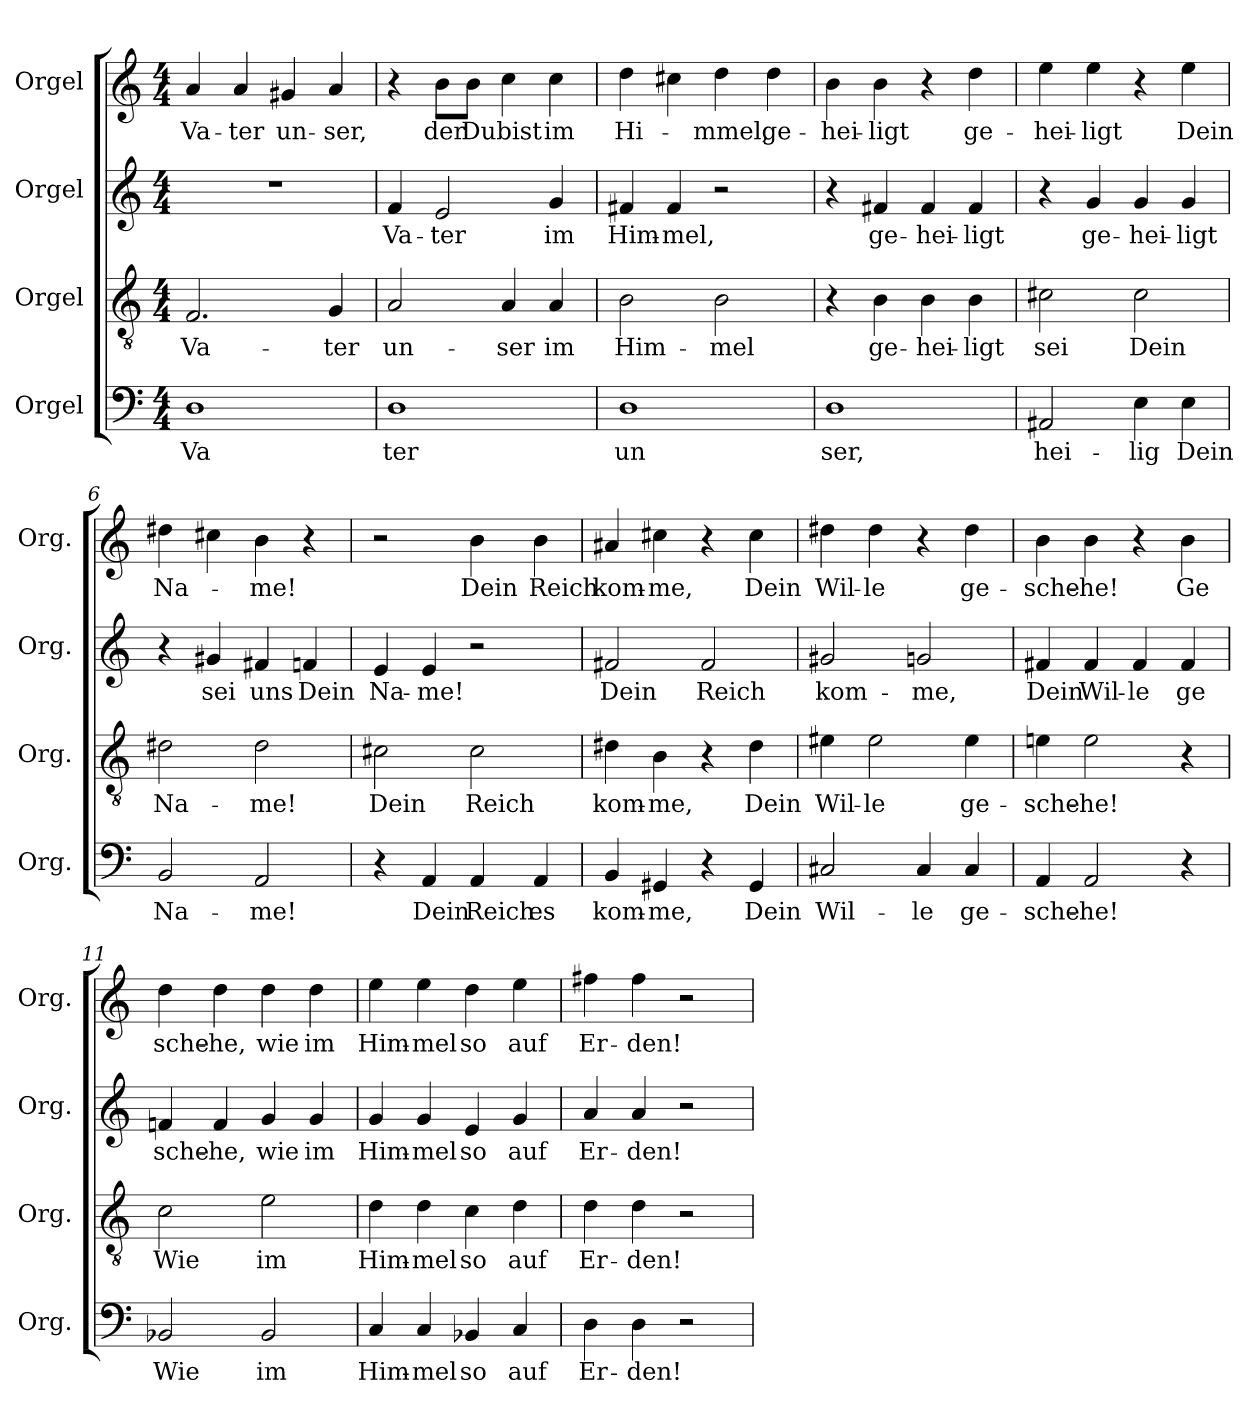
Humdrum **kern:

**kern	**text	**kern	**text	**kern	**text	**kern	**text
*part4	*part4	*part3	*part3	*part2	*part2	*part1	*part1
*staff4	*staff4	*staff3	*staff3	*staff2	*staff2	*staff1	*staff1
*I"Orgel	*	*I"Orgel	*	*I"Orgel	*	*I"Orgel	*
*I'Org.	*	*I'Org.	*	*I'Org.	*	*I'Org.	*
*clefF4	*	*clefGv2	*	*clefG2	*	*clefG2	*
*k[]	*	*k[]	*	*k[]	*	*k[]	*
*M4/4	*	*M4/4	*	*M4/4	*	*M4/4	*
*MM80	*	*MM80	*	*MM80	*	*MM80	*
=1	=1	=1	=1	=1	=1	=1	=1
!	!LO:LY:b	!	!LO:LY:b	!	!	!	!LO:LY:b
1D	Va	2.F/	Va-	1r	.	4a/	Va-
!	!	!	!	!	!	!	!LO:LY:b
.	.	.	.	.	.	4a/	-ter
!	!	!	!	!	!	!	!LO:LY:b
.	.	.	.	.	.	4g#X/	un-
!	!	!	!LO:LY:b	!	!	!	!LO:LY:b
.	.	4G/	-ter	.	.	4a/	-ser,
=2	=2	=2	=2	=2	=2	=2	=2
!	!LO:LY:b	!	!LO:LY:b	!	!LO:LY:b	!	!
1D	ter	2A/	un-	4f/	Va-	4r	.
!	!	!	!	!	!LO:LY:b	!	!LO:LY:b
.	.	.	.	2e/	-ter	8b\L	der
!	!	!	!	!	!	!	!LO:LY:b
.	.	.	.	.	.	8b\J	Du
!	!	!	!LO:LY:b	!	!	!	!LO:LY:b
.	.	4A/	-ser	.	.	4cc\	bist
!	!	!	!LO:LY:b	!	!LO:LY:b	!	!LO:LY:b
.	.	4A/	im	4g/	im	4cc\	im
=3	=3	=3	=3	=3	=3	=3	=3
!	!LO:LY:b	!	!LO:LY:b	!	!LO:LY:b	!	!LO:LY:b
1D	un	2B\	Him-	4f#X/	Him-	4dd\	Hi-
!	!	!	!	!	!LO:LY:b	!	!
.	.	.	.	4f#/	-mel,	4cc#X\	.
!	!	!	!LO:LY:b	!	!	!	!LO:LY:b
.	.	2B\	-mel	2r	.	4dd\	-mmel,
!	!	!	!	!	!	!	!LO:LY:b
.	.	.	.	.	.	4dd\	ge-
=4	=4	=4	=4	=4	=4	=4	=4
!	!LO:LY:b	!	!	!	!	!	!LO:LY:b
1D	ser,	4r	.	4r	.	4b\	-hei-
!	!	!	!LO:LY:b	!	!LO:LY:b	!	!LO:LY:b
.	.	4B\	ge-	4f#X/	ge-	4b\	-ligt
!	!	!	!LO:LY:b	!	!LO:LY:b	!	!
.	.	4B\	-hei-	4f#/	-hei-	4r	.
!	!	!	!LO:LY:b	!	!LO:LY:b	!	!LO:LY:b
.	.	4B\	-ligt	4f#/	-ligt	4dd\	ge-
=5	=5	=5	=5	=5	=5	=5	=5
!	!LO:LY:b	!	!LO:LY:b	!	!	!	!LO:LY:b
2AA#X/	hei-	2c#X\	sei	4r	.	4ee\	-hei-
!	!	!	!	!	!LO:LY:b	!	!LO:LY:b
.	.	.	.	4g/	ge-	4ee\	-ligt
!	!LO:LY:b	!	!LO:LY:b	!	!LO:LY:b	!	!
4E\	-lig	2c#\	Dein	4g/	-hei-	4r	.
!	!LO:LY:b	!	!	!	!LO:LY:b	!	!LO:LY:b
4E\	Dein	.	.	4g/	-ligt	4ee\	Dein
!!LO:LB:g=z
=6	=6	=6	=6	=6	=6	=6	=6
!	!LO:LY:b	!	!LO:LY:b	!	!	!	!LO:LY:b
2BB/	Na-	2d#X\	Na-	4r	.	4dd#X\	Na-
!	!	!	!	!	!LO:LY:b	!	!
.	.	.	.	4g#X/	sei	4cc#X\	.
!	!LO:LY:b	!	!LO:LY:b	!	!LO:LY:b	!	!LO:LY:b
2AA/	-me!	2d#\	-me!	4f#X/	uns	4b\	-me!
!	!	!	!	!	!LO:LY:b	!	!
.	.	.	.	4fn/	Dein	4r	.
=7	=7	=7	=7	=7	=7	=7	=7
!	!	!	!LO:LY:b	!	!LO:LY:b	!	!
4r	.	2c#X\	Dein	4e/	Na-	2r	.
!	!LO:LY:b	!	!	!	!LO:LY:b	!	!
4AA/	Dein	.	.	4e/	-me!	.	.
!	!LO:LY:b	!	!LO:LY:b	!	!	!	!LO:LY:b
4AA/	Reich	2c#\	Reich	2r	.	4b\	Dein
!	!LO:LY:b	!	!	!	!	!	!LO:LY:b
4AA/	es	.	.	.	.	4b\	Reich
=8	=8	=8	=8	=8	=8	=8	=8
!	!LO:LY:b	!	!LO:LY:b	!	!LO:LY:b	!	!LO:LY:b
4BB/	kom-	4d#X\	kom-	2f#X/	Dein	4a#X/	kom-
!	!LO:LY:b	!	!LO:LY:b	!	!	!	!LO:LY:b
4GG#X/	-me,	4B\	-me,	.	.	4cc#X\	-me,
!	!	!	!	!	!LO:LY:b	!	!
4r	.	4r	.	2f#/	Reich	4r	.
!	!LO:LY:b	!	!LO:LY:b	!	!	!	!LO:LY:b
4GG#/	Dein	4d#\	Dein	.	.	4cc#\	Dein
=9	=9	=9	=9	=9	=9	=9	=9
!	!LO:LY:b	!	!LO:LY:b	!	!LO:LY:b	!	!LO:LY:b
2C#X/	Wil-	4e#X\	Wil-	2g#X/	kom-	4dd#X\	Wil-
!	!	!	!LO:LY:b	!	!	!	!LO:LY:b
.	.	2e#\	-le	.	.	4dd#\	-le
!	!LO:LY:b	!	!	!	!LO:LY:b	!	!
4C#/	-le	.	.	2gn/	-me,	4r	.
!	!LO:LY:b	!	!LO:LY:b	!	!	!	!LO:LY:b
4C#/	ge-	4e#\	ge-	.	.	4dd#\	ge-
=10	=10	=10	=10	=10	=10	=10	=10
!	!LO:LY:b	!	!LO:LY:b	!	!LO:LY:b	!	!LO:LY:b
4AA/	-sche-	4en\	-sche-	4f#X/	Dein	4b\	-sche-
!	!LO:LY:b	!	!LO:LY:b	!	!LO:LY:b	!	!LO:LY:b
2AA/	-he!	2e\	-he!	4f#/	Wil-	4b\	-he!
!	!	!	!	!	!LO:LY:b	!	!
.	.	.	.	4f#/	-le	4r	.
!	!	!	!	!	!LO:LY:b	!	!LO:LY:b
4r	.	4r	.	4f#/	ge	4b\	Ge
!!LO:PB:g=z
=11	=11	=11	=11	=11	=11	=11	=11
!	!LO:LY:b	!	!LO:LY:b	!	!LO:LY:b	!	!LO:LY:b
2BB-X/	Wie	2c\	Wie	4fn/	sche-	4dd\	sche-
!	!	!	!	!	!LO:LY:b	!	!LO:LY:b
.	.	.	.	4f/	-he,	4dd\	-he,
!	!LO:LY:b	!	!LO:LY:b	!	!LO:LY:b	!	!LO:LY:b
2BB-/	im	2e\	im	4g/	wie	4dd\	wie
!	!	!	!	!	!LO:LY:b	!	!LO:LY:b
.	.	.	.	4g/	im	4dd\	im
=12	=12	=12	=12	=12	=12	=12	=12
!	!LO:LY:b	!	!LO:LY:b	!	!LO:LY:b	!	!LO:LY:b
4C/	Him-	4d\	Him-	4g/	Him-	4ee\	Him-
!	!LO:LY:b	!	!LO:LY:b	!	!LO:LY:b	!	!LO:LY:b
4C/	-mel	4d\	-mel	4g/	-mel	4ee\	-mel
!	!LO:LY:b	!	!LO:LY:b	!	!LO:LY:b	!	!LO:LY:b
4BB-X/	so	4c\	so	4e/	so	4dd\	so
!	!LO:LY:b	!	!LO:LY:b	!	!LO:LY:b	!	!LO:LY:b
4C/	auf	4d\	auf	4g/	auf	4ee\	auf
=13	=13	=13	=13	=13	=13	=13	=13
!	!LO:LY:b	!	!LO:LY:b	!	!LO:LY:b	!	!LO:LY:b
4D\	Er-	4d\	Er-	4a/	Er-	4ff#X\	Er-
!	!LO:LY:b	!	!LO:LY:b	!	!LO:LY:b	!	!LO:LY:b
4D\	-den!	4d\	-den!	4a/	-den!	4ff#\	-den!
2r	.	2r	.	2r	.	2r	.
=	=	=	=	=	=	=	=
*-	*-	*-	*-	*-	*-	*-	*-
